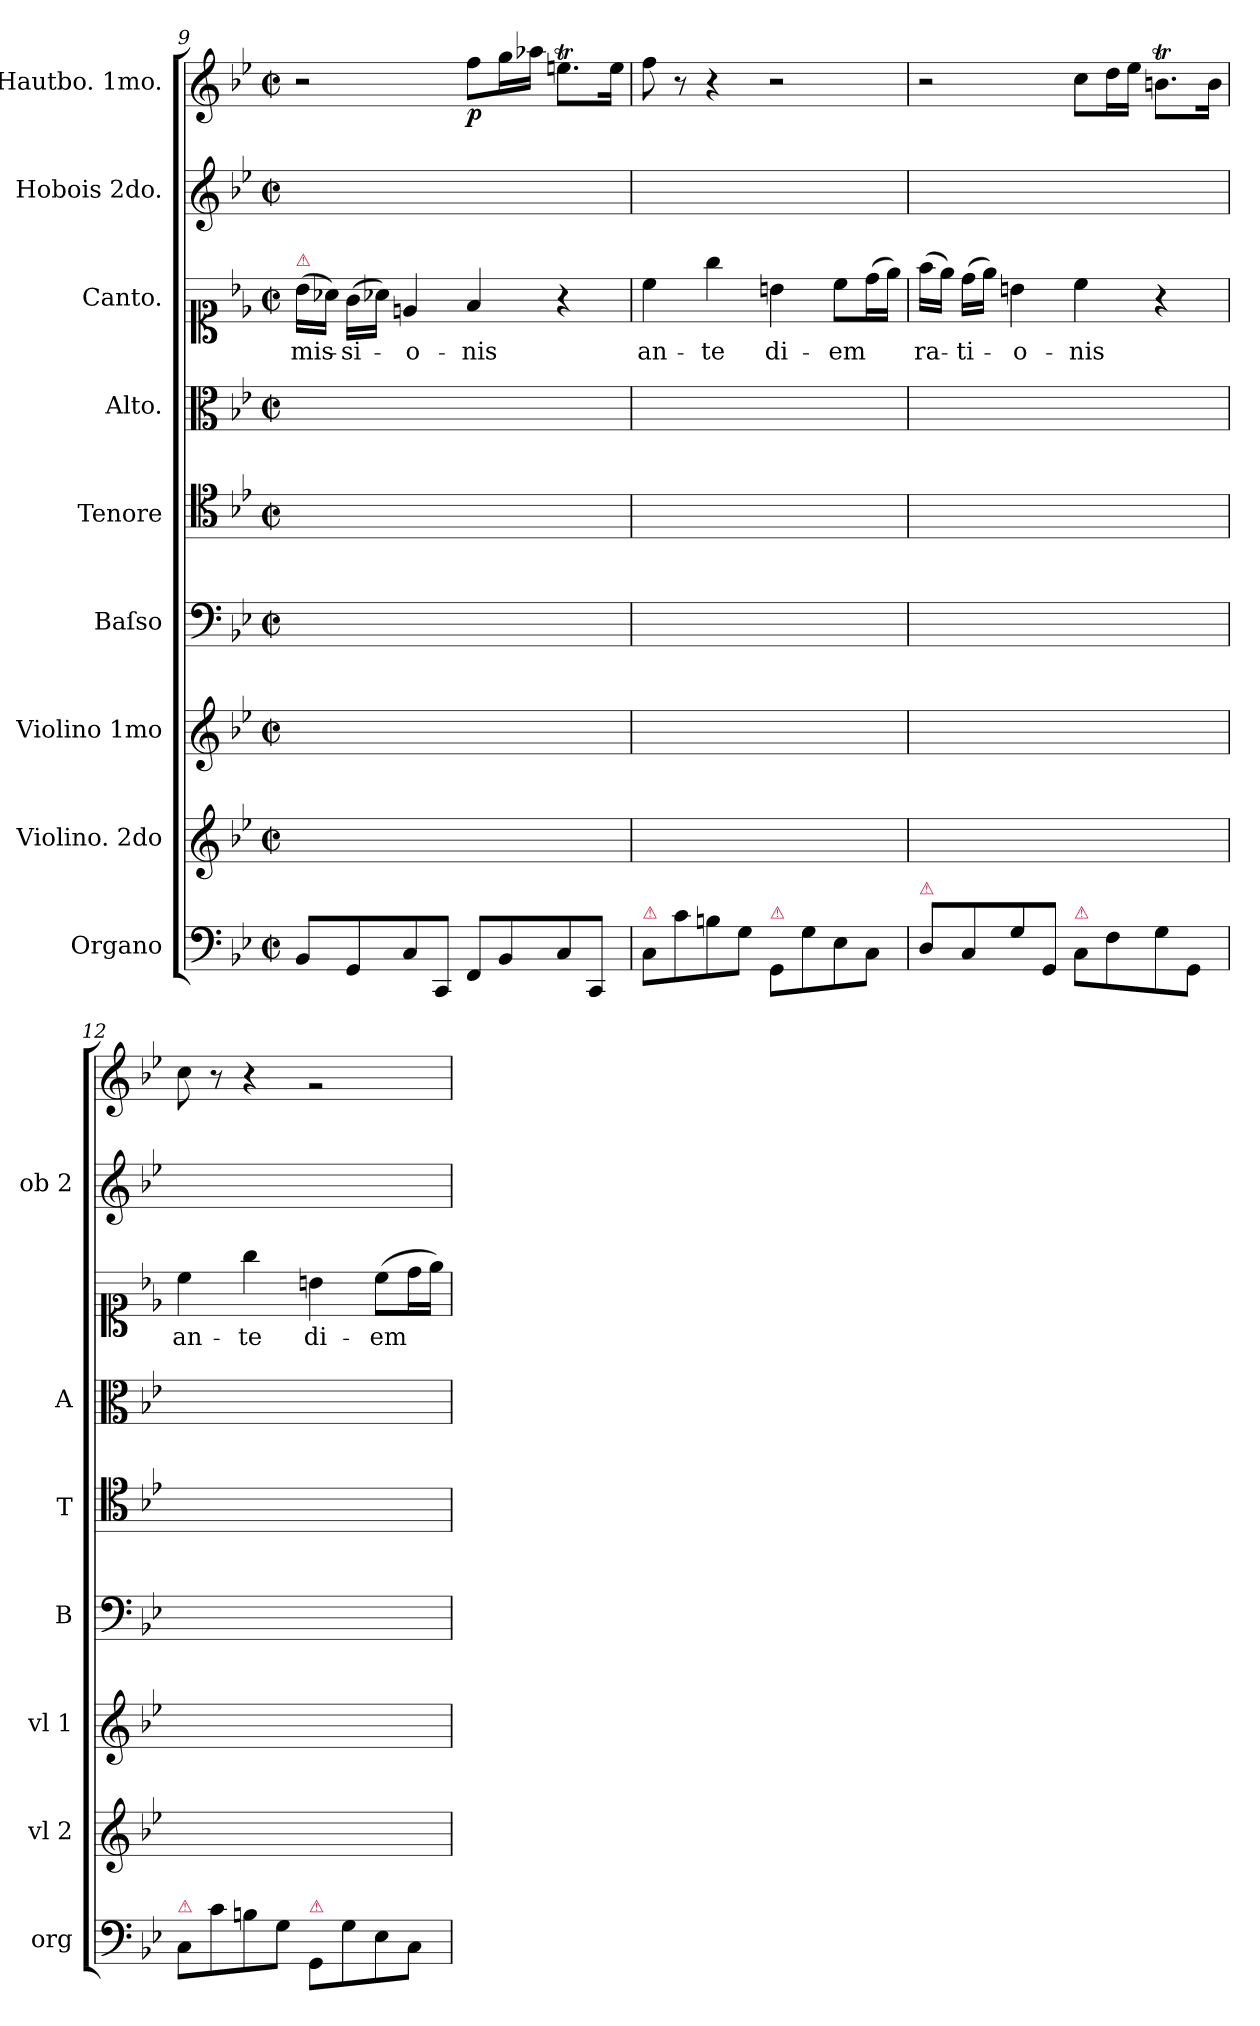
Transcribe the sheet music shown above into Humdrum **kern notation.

**kern	**kern	**kern	**kern	**kern	**kern	**kern	**text	**kern	**kern	**dynam
*part9	*part8	*part7	*part6	*part5	*part4	*part3	*part3	*part2	*part1	*part1
*staff9	*staff8	*staff7	*staff6	*staff5	*staff4	*staff3	*staff3	*staff2	*staff1	*staff1
*I"Organo	*I"Violino. 2do	*I"Violino 1mo	*I"Baſso	*I"Tenore	*I"Alto.	*I"Canto.	*	*I"Hobois 2do.	*I"Hautbo. 1mo.	*
*I'org	*I'vl 2	*I'vl 1	*I'B	*I'T	*I'A	*	*	*I'ob 2	*	*
*clefF4	*clefG2	*clefG2	*clefF4	*clefC4	*clefC3	*clefC1	*	*clefG2	*clefG2	*
*k[b-e-]	*k[b-e-]	*k[b-e-]	*k[b-e-]	*k[b-e-]	*k[b-e-]	*k[b-e-]	*	*k[b-e-]	*k[b-e-]	*
*M2/2	*M2/2	*M2/2	*M2/2	*M2/2	*M2/2	*M2/2	*	*M2/2	*M2/2	*
*met(c|)	*met(c|)	*met(c|)	*met(c|)	*met(c|)	*met(c|)	*met(c|)	*	*met(c|)	*met(c|)	*
=9	=9	=9	=9	=9	=9	=9	=9	=9	=9	=9
!	!	!	!	!	!	!LO:TX:a:color=crimson:t=⚠	!	!	!	!
8BB-/L	1ryy	1ryy	1ryy	1ryy	1ryy	(>16b-\LL	-mis-	1ryy	2r	.
.	.	.	.	.	.	16a-X\JJ)	.	.	.	.
8GG/	.	.	.	.	.	(>16g\LL	-si-	.	.	.
.	.	.	.	.	.	16a-X\JJ)	.	.	.	.
8C/	.	.	.	.	.	4en/	-o-	.	.	.
8CC/J	.	.	.	.	.	.	.	.	.	.
!	!	!	!	!	!	!	!	!	!	!LO:DY:b
8FF/L	.	.	.	.	.	4f/	-nis	.	8ff\L	p
8BB-/	.	.	.	.	.	.	.	.	16gg\L	.
.	.	.	.	.	.	.	.	.	16aa-X\JJ	.
8C/	.	.	.	.	.	4r	.	.	8.eent\L	.
8CC/J	.	.	.	.	.	.	.	.	.	.
.	.	.	.	.	.	.	.	.	16ee\Jk	.
=10	=10	=10	=10	=10	=10	=10	=10	=10	=10	=10
!LO:TX:a:color=crimson:t=⚠	!	!	!	!	!	!	!	!	!	!
8C/L	1ryy	1ryy	1ryy	1ryy	1ryy	4cc\	an-	1ryy	8ff\	.
8c\	.	.	.	.	.	.	.	.	8r	.
8Bn\	.	.	.	.	.	4gg\	-te	.	4r	.
8G\J	.	.	.	.	.	.	.	.	.	.
!LO:TX:a:color=crimson:t=⚠	!	!	!	!	!	!	!	!	!	!
8GG/L	.	.	.	.	.	4bn\	di-	.	2r	.
8G\	.	.	.	.	.	.	.	.	.	.
8E-\	.	.	.	.	.	8cc\L	-em	.	.	.
8C\J	.	.	.	.	.	(>16dd\L	.	.	.	.
.	.	.	.	.	.	16ee-\JJ)	.	.	.	.
=11	=11	=11	=11	=11	=11	=11	=11	=11	=11	=11
!LO:TX:a:color=crimson:t=⚠	!	!	!	!	!	!	!	!	!	!
8D/L	1ryy	1ryy	1ryy	1ryy	1ryy	(>16ff\LL	ra-	1ryy	2r	.
.	.	.	.	.	.	16ee-\JJ)	.	.	.	.
8C/	.	.	.	.	.	(>16dd\LL	-ti-	.	.	.
.	.	.	.	.	.	16ee-\JJ)	.	.	.	.
8G\	.	.	.	.	.	4bn\	-o-	.	.	.
8GG/J	.	.	.	.	.	.	.	.	.	.
!LO:TX:a:color=crimson:t=⚠	!	!	!	!	!	!	!	!	!	!
8C\L	.	.	.	.	.	4cc\	-nis	.	8cc\L	.
8F\	.	.	.	.	.	.	.	.	16dd\L	.
.	.	.	.	.	.	.	.	.	16ee-\JJ	.
8G\	.	.	.	.	.	4r	.	.	8.bnt\L	.
8GG/J	.	.	.	.	.	.	.	.	.	.
.	.	.	.	.	.	.	.	.	16b\Jk	.
=12	=12	=12	=12	=12	=12	=12	=12	=12	=12	=12
!LO:TX:a:color=crimson:t=⚠	!	!	!	!	!	!	!	!	!	!
8C/L	1ryy	1ryy	1ryy	1ryy	1ryy	4cc\	an-	1ryy	8cc\	.
8c\	.	.	.	.	.	.	.	.	8r	.
8Bn\	.	.	.	.	.	4gg\	-te	.	4r	.
8G\J	.	.	.	.	.	.	.	.	.	.
!LO:TX:a:color=crimson:t=⚠	!	!	!	!	!	!	!	!	!	!
8GG/L	.	.	.	.	.	4bn\	di-	.	2rg	.
8G\	.	.	.	.	.	.	.	.	.	.
8E-\	.	.	.	.	.	(>8cc\L	-em	.	.	.
8C\J	.	.	.	.	.	16dd\L	.	.	.	.
.	.	.	.	.	.	16ee-\JJ)	.	.	.	.
=	=	=	=	=	=	=	=	=	=	=
*-	*-	*-	*-	*-	*-	*-	*-	*-	*-	*-
